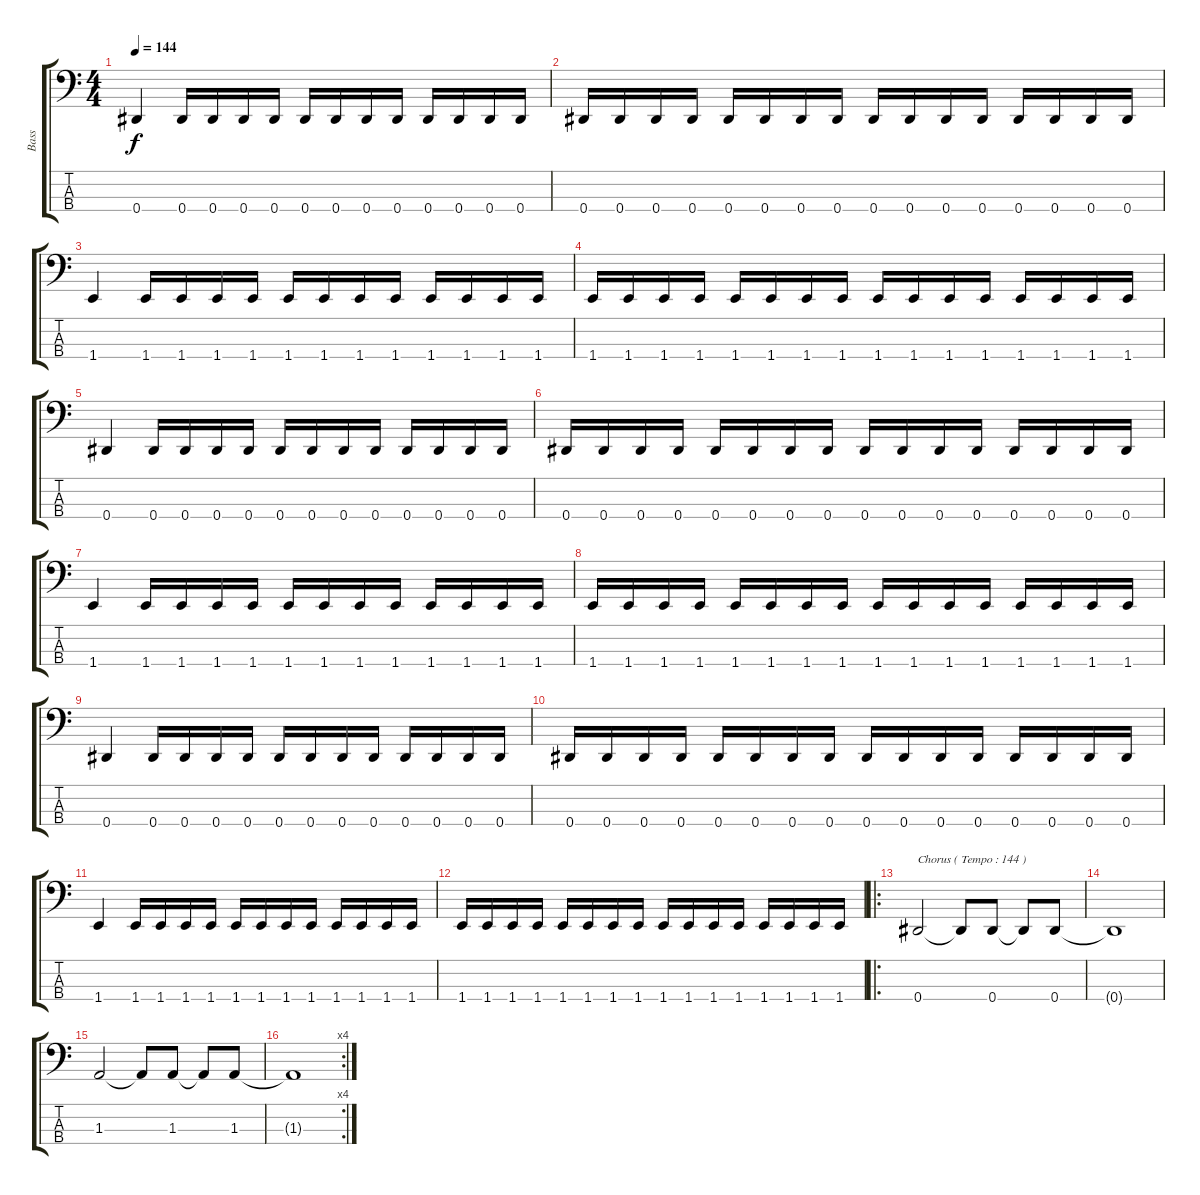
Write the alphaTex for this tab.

\track ("Bass" "Bass") {instrument electricbassfinger}
\staff {score tabs}
\tuning (Gb2 Db2 Ab1 Eb1) {hide}
\ts (4 4)
\tempo 144
\clef f4
\ks c
0.4.4{dy f} 0.4.16 0.4.16 0.4.16 0.4.16 0.4.16 0.4.16 0.4.16 0.4.16 0.4.16 0.4.16 0.4.16 0.4.16 |
0.4.16 0.4.16 0.4.16 0.4.16 0.4.16 0.4.16 0.4.16 0.4.16 0.4.16 0.4.16 0.4.16 0.4.16 0.4.16 0.4.16 0.4.16 0.4.16 |
1.4.4 1.4.16 1.4.16 1.4.16 1.4.16 1.4.16 1.4.16 1.4.16 1.4.16 1.4.16 1.4.16 1.4.16 1.4.16 |
1.4.16 1.4.16 1.4.16 1.4.16 1.4.16 1.4.16 1.4.16 1.4.16 1.4.16 1.4.16 1.4.16 1.4.16 1.4.16 1.4.16 1.4.16 1.4.16 |
0.4.4 0.4.16 0.4.16 0.4.16 0.4.16 0.4.16 0.4.16 0.4.16 0.4.16 0.4.16 0.4.16 0.4.16 0.4.16 |
0.4.16 0.4.16 0.4.16 0.4.16 0.4.16 0.4.16 0.4.16 0.4.16 0.4.16 0.4.16 0.4.16 0.4.16 0.4.16 0.4.16 0.4.16 0.4.16 |
1.4.4 1.4.16 1.4.16 1.4.16 1.4.16 1.4.16 1.4.16 1.4.16 1.4.16 1.4.16 1.4.16 1.4.16 1.4.16 |
1.4.16 1.4.16 1.4.16 1.4.16 1.4.16 1.4.16 1.4.16 1.4.16 1.4.16 1.4.16 1.4.16 1.4.16 1.4.16 1.4.16 1.4.16 1.4.16 |
0.4.4 0.4.16 0.4.16 0.4.16 0.4.16 0.4.16 0.4.16 0.4.16 0.4.16 0.4.16 0.4.16 0.4.16 0.4.16 |
0.4.16 0.4.16 0.4.16 0.4.16 0.4.16 0.4.16 0.4.16 0.4.16 0.4.16 0.4.16 0.4.16 0.4.16 0.4.16 0.4.16 0.4.16 0.4.16 |
1.4.4 1.4.16 1.4.16 1.4.16 1.4.16 1.4.16 1.4.16 1.4.16 1.4.16 1.4.16 1.4.16 1.4.16 1.4.16 |
1.4.16 1.4.16 1.4.16 1.4.16 1.4.16 1.4.16 1.4.16 1.4.16 1.4.16 1.4.16 1.4.16 1.4.16 1.4.16 1.4.16 1.4.16 1.4.16 |
\ro
0.4.2{txt "Chorus ( Tempo : 144 )"} 0.4{t}.8 0.4.8 0.4{t}.8 0.4.8 |
0.4{t}.1 |
1.3.2 1.3{t}.8 1.3.8 1.3{t}.8 1.3.8 |
\rc 4
1.3{t}.1
